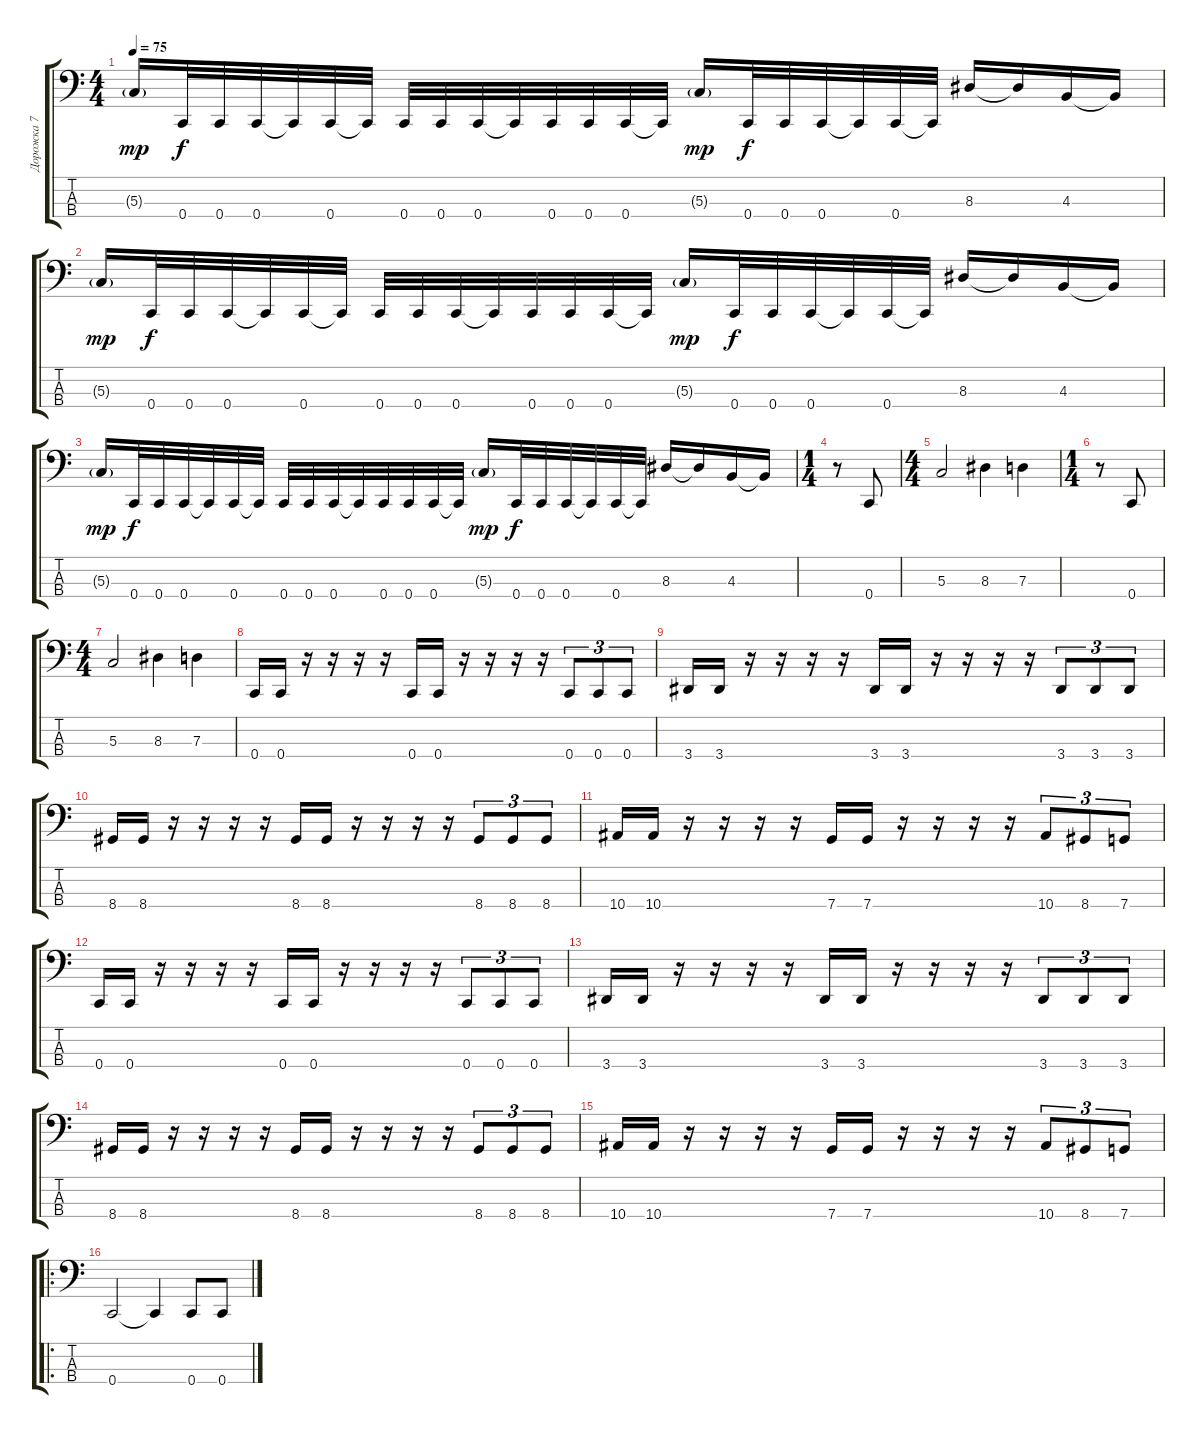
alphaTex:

\track ("Дорожка 7" "Дорожка 7") {instrument electricbassfinger}
\staff {score tabs}
\tuning (F2 C2 G1 C1) {hide}
\ts (4 4)
\tempo 75
\clef f4
\ks c
5.3{g}.16{dy mp} 0.4.32{dy f} 0.4.32 0.4.32 0.4{t}.32 0.4.32 0.4{t}.32 0.4.32 0.4.32 0.4.32 0.4{t}.32 0.4.32 0.4.32 0.4.32 0.4{t}.32 5.3{g}.16{dy mp} 0.4.32{dy f} 0.4.32 0.4.32 0.4{t}.32 0.4.32 0.4{t}.32 8.3.16 8.3{t}.16 4.3.16 4.3{t}.16 |
5.3{g}.16{dy mp} 0.4.32{dy f} 0.4.32 0.4.32 0.4{t}.32 0.4.32 0.4{t}.32 0.4.32 0.4.32 0.4.32 0.4{t}.32 0.4.32 0.4.32 0.4.32 0.4{t}.32 5.3{g}.16{dy mp} 0.4.32{dy f} 0.4.32 0.4.32 0.4{t}.32 0.4.32 0.4{t}.32 8.3.16 8.3{t}.16 4.3.16 4.3{t}.16 |
5.3{g}.16{dy mp} 0.4.32{dy f} 0.4.32 0.4.32 0.4{t}.32 0.4.32 0.4{t}.32 0.4.32 0.4.32 0.4.32 0.4{t}.32 0.4.32 0.4.32 0.4.32 0.4{t}.32 5.3{g}.16{dy mp} 0.4.32{dy f} 0.4.32 0.4.32 0.4{t}.32 0.4.32 0.4{t}.32 8.3.16 8.3{t}.16 4.3.16 4.3{t}.16 |
\ts (1 4)
r.8 0.4.8 |
\ts (4 4)
5.3.2 8.3.4 7.3.4 |
\ts (1 4)
r.8 0.4.8 |
\ts (4 4)
5.3.2 8.3.4 7.3.4 |
0.4.16 0.4.16 r.16 r.16 r.16 r.16 0.4.16 0.4.16 r.16 r.16 r.16 r.16 0.4.8{tu (3 2)} 0.4.8{tu (3 2)} 0.4.8{tu (3 2)} |
3.4.16 3.4.16 r.16 r.16 r.16 r.16 3.4.16 3.4.16 r.16 r.16 r.16 r.16 3.4.8{tu (3 2)} 3.4.8{tu (3 2)} 3.4.8{tu (3 2)} |
8.4.16 8.4.16 r.16 r.16 r.16 r.16 8.4.16 8.4.16 r.16 r.16 r.16 r.16 8.4.8{tu (3 2)} 8.4.8{tu (3 2)} 8.4.8{tu (3 2)} |
10.4.16 10.4.16 r.16 r.16 r.16 r.16 7.4.16 7.4.16 r.16 r.16 r.16 r.16 10.4.8{tu (3 2)} 8.4.8{tu (3 2)} 7.4.8{tu (3 2)} |
0.4.16 0.4.16 r.16 r.16 r.16 r.16 0.4.16 0.4.16 r.16 r.16 r.16 r.16 0.4.8{tu (3 2)} 0.4.8{tu (3 2)} 0.4.8{tu (3 2)} |
3.4.16 3.4.16 r.16 r.16 r.16 r.16 3.4.16 3.4.16 r.16 r.16 r.16 r.16 3.4.8{tu (3 2)} 3.4.8{tu (3 2)} 3.4.8{tu (3 2)} |
8.4.16 8.4.16 r.16 r.16 r.16 r.16 8.4.16 8.4.16 r.16 r.16 r.16 r.16 8.4.8{tu (3 2)} 8.4.8{tu (3 2)} 8.4.8{tu (3 2)} |
10.4.16 10.4.16 r.16 r.16 r.16 r.16 7.4.16 7.4.16 r.16 r.16 r.16 r.16 10.4.8{tu (3 2)} 8.4.8{tu (3 2)} 7.4.8{tu (3 2)} |
\ro
0.4.2 0.4{t}.4 0.4.8 0.4.8
